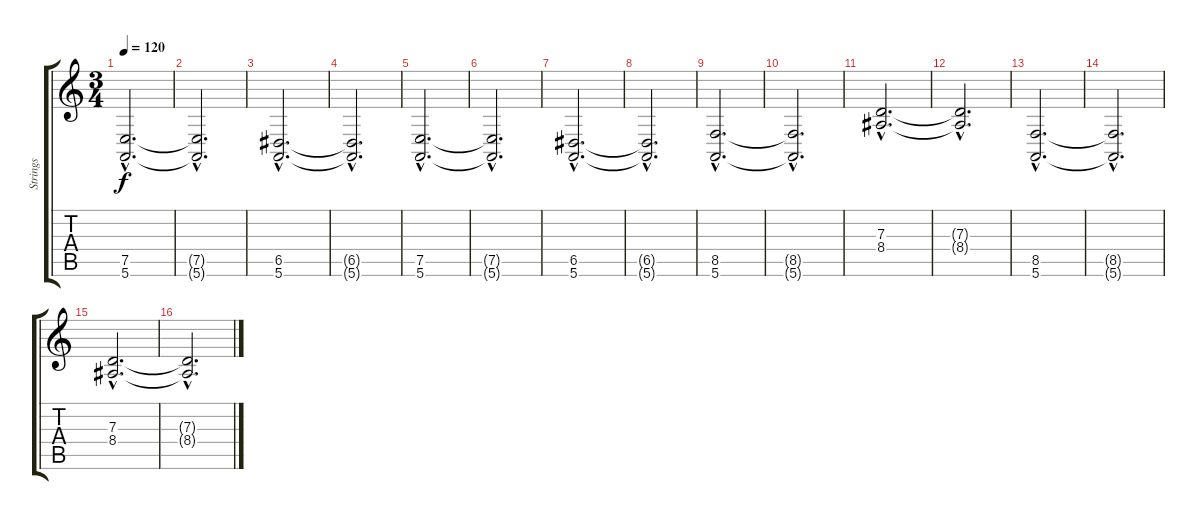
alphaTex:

\track ("Strings" "Strings") {instrument stringensemble1}
\staff {score tabs}
\tuning (E4 B3 G3 D3 A2 E2) {hide}
\ts (3 4)
\tempo 120
\clef g2
\ks c
(7.5{hac} 5.6{hac}).2{d dy f instrument stringensemble1} |
(7.5{hac t} 5.6{hac t}).2{d} |
(6.5{hac} 5.6{hac}).2{d} |
(6.5{hac t} 5.6{hac t}).2{d} |
(7.5{hac} 5.6{hac}).2{d} |
(7.5{hac t} 5.6{hac t}).2{d} |
(6.5{hac} 5.6{hac}).2{d} |
(6.5{hac t} 5.6{t}).2{d} |
(8.5{hac} 5.6{hac}).2{d} |
(8.5{hac t} 5.6{hac t}).2{d} |
(7.3{hac} 8.4{hac}).2{d} |
(7.3{hac t} 8.4{hac t}).2{d} |
(8.5{hac} 5.6{hac}).2{d} |
(8.5{hac t} 5.6{hac t}).2{d} |
(7.3{hac} 8.4{hac}).2{d} |
(7.3{hac t} 8.4{hac t}).2{d}
